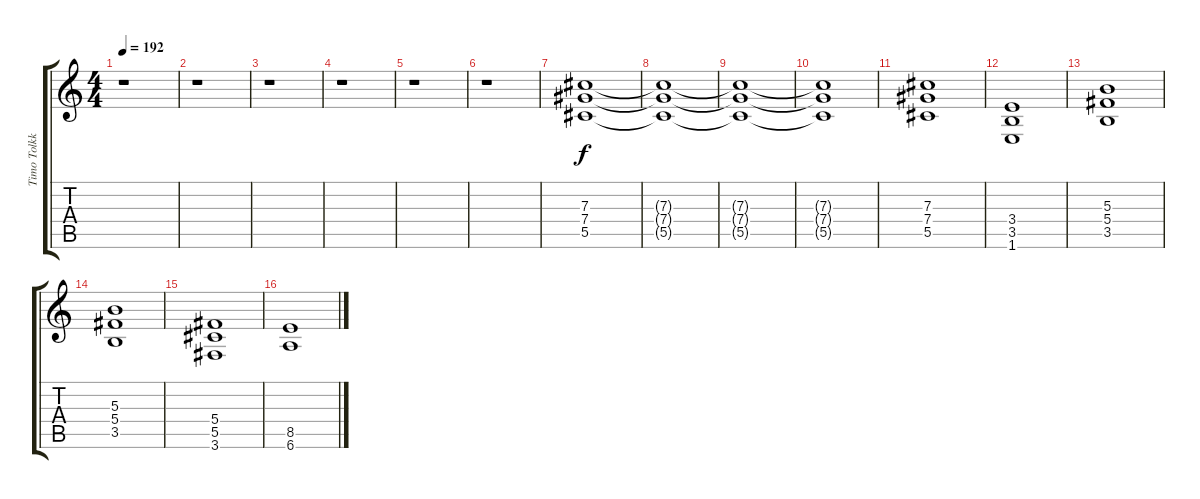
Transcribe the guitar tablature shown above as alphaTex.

\track ("Timo Tolkki" "Timo Tolkk") {instrument distortionguitar}
\staff {score tabs}
\tuning (Eb4 Bb3 Gb3 Db3 Ab2 Eb2) {hide}
\ts (4 4)
\tempo 192
\clef g2
\ks c
r.1{dy f instrument distortionguitar} |
r.1 |
r.1 |
r.1 |
r.1 |
r.1 |
(7.3 7.4 5.5).1 |
(7.3{t} 7.4{t} 5.5{t}).1 |
(7.3{t} 7.4{t} 5.5{t}).1 |
(7.3{t} 7.4{t} 5.5{t}).1 |
(7.3 7.4 5.5).1 |
(3.4 3.5 1.6).1 |
(5.3 5.4 3.5).1 |
(5.3 5.4 3.5).1 |
(5.4 5.5 3.6).1 |
(8.5 6.6).1
